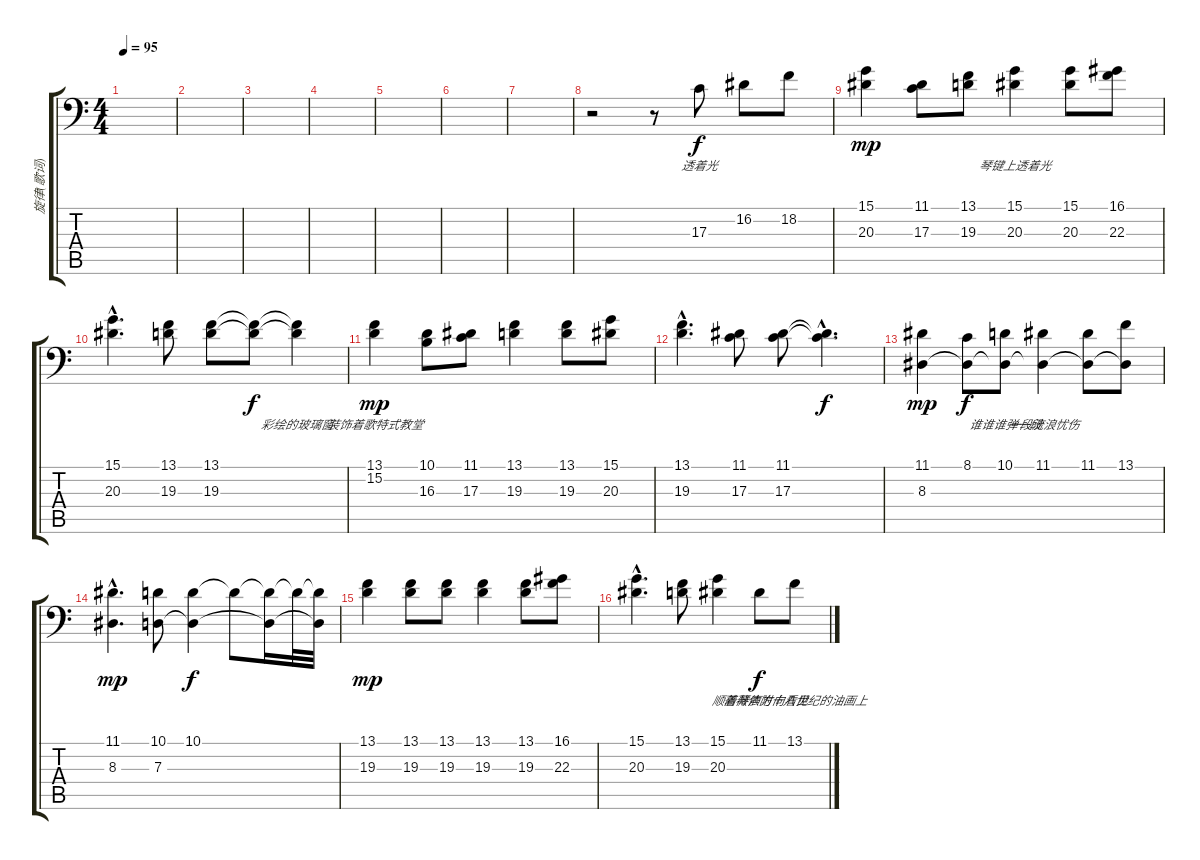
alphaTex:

\track ("旋律(歌词)" "旋律(歌词)") {instrument sopranosax}
\staff {score tabs}
\tuning (E3 B2 G2 D2 A1 E1) {hide}
\ts (4 4)
\tempo 95
\clef f4
\ks c
|
|
|
|
|
|
|
r.2 r.8 17.3.8{lyrics (0 "透着光") lyrics (1 "") lyrics (2 "") lyrics (3 "") lyrics (4 "")} 16.2.8{lyrics (0 "") lyrics (1 "") lyrics (2 "") lyrics (3 "") lyrics (4 "")} 18.2.8{lyrics (0 "") lyrics (1 "") lyrics (2 "") lyrics (3 "") lyrics (4 "")} |
(15.1 20.3).4{lyrics (0 "") lyrics (1 "") lyrics (2 "") lyrics (3 "") lyrics (4 "") dy mp} (11.1 17.3).8{lyrics (0 "") lyrics (1 "") lyrics (2 "") lyrics (3 "") lyrics (4 "")} (13.1 19.3).8{lyrics (0 "") lyrics (1 "") lyrics (2 "") lyrics (3 "") lyrics (4 "")} (15.1 20.3).4{lyrics (0 "琴键上透着光") lyrics (1 "") lyrics (2 "") lyrics (3 "") lyrics (4 "")} (15.1 20.3).8{lyrics (0 "") lyrics (1 "") lyrics (2 "") lyrics (3 "") lyrics (4 "")} (16.1 22.3).8{lyrics (0 "") lyrics (1 "") lyrics (2 "") lyrics (3 "") lyrics (4 "")} |
(15.1{hac} 20.3{hac}).4{d lyrics (0 "") lyrics (1 "") lyrics (2 "") lyrics (3 "") lyrics (4 "")} (13.1 19.3).8{lyrics (0 "") lyrics (1 "") lyrics (2 "") lyrics (3 "") lyrics (4 "")} (13.1 19.3).8{lyrics (0 "") lyrics (1 "") lyrics (2 "") lyrics (3 "") lyrics (4 "")} (13.1{t} 19.3{t}).8{lyrics (0 "") lyrics (1 "") lyrics (2 "") lyrics (3 "") lyrics (4 "") dy f} (13.1{t} 19.3{t}).4{lyrics (0 "彩绘的玻璃窗") lyrics (1 "") lyrics (2 "") lyrics (3 "") lyrics (4 "")} |
(13.1 15.2).4{lyrics (0 "装饰着歌特式教堂") lyrics (1 "") lyrics (2 "") lyrics (3 "") lyrics (4 "") dy mp} (10.1 16.3).8{lyrics (0 "") lyrics (1 "") lyrics (2 "") lyrics (3 "") lyrics (4 "")} (11.1 17.3).8{lyrics (0 "") lyrics (1 "") lyrics (2 "") lyrics (3 "") lyrics (4 "")} (13.1 19.3).4{lyrics (0 "") lyrics (1 "") lyrics (2 "") lyrics (3 "") lyrics (4 "")} (13.1 19.3).8{lyrics (0 "") lyrics (1 "") lyrics (2 "") lyrics (3 "") lyrics (4 "")} (15.1 20.3).8{lyrics (0 "") lyrics (1 "") lyrics (2 "") lyrics (3 "") lyrics (4 "")} |
(13.1{hac} 19.3{hac}).4{d lyrics (0 "") lyrics (1 "") lyrics (2 "") lyrics (3 "") lyrics (4 "")} (11.1 17.3).8{lyrics (0 "") lyrics (1 "") lyrics (2 "") lyrics (3 "") lyrics (4 "")} (11.1 17.3).8{lyrics (0 "") lyrics (1 "") lyrics (2 "") lyrics (3 "") lyrics (4 "")} (11.1{hac t} 17.3{hac t}).4{d lyrics (0 "") lyrics (1 "") lyrics (2 "") lyrics (3 "") lyrics (4 "") dy f} |
(11.1 8.3).4{lyrics (0 "") lyrics (1 "") lyrics (2 "") lyrics (3 "") lyrics (4 "") dy mp} (8.1 8.3{t}).8{lyrics (0 "") lyrics (1 "") lyrics (2 "") lyrics (3 "") lyrics (4 "") dy f} (10.1 8.3{t}).8{lyrics (0 "谁谁谁弹一段") lyrics (1 "") lyrics (2 "") lyrics (3 "") lyrics (4 "")} (11.1 8.3{t}).4{lyrics (0 "一段流浪忧伤") lyrics (1 "") lyrics (2 "") lyrics (3 "") lyrics (4 "")} (11.1 8.3{t}).8{lyrics (0 "") lyrics (1 "") lyrics (2 "") lyrics (3 "") lyrics (4 "")} (13.1 8.3{t}).8{lyrics (0 "") lyrics (1 "") lyrics (2 "") lyrics (3 "") lyrics (4 "")} |
(11.1{hac} 8.3{hac}).4{d lyrics (0 "") lyrics (1 "") lyrics (2 "") lyrics (3 "") lyrics (4 "") dy mp} (10.1 7.3).8{lyrics (0 "") lyrics (1 "") lyrics (2 "") lyrics (3 "") lyrics (4 "")} (10.1 7.3{t}).4{lyrics (0 "") lyrics (1 "") lyrics (2 "") lyrics (3 "") lyrics (4 "") dy f} 10.1{t}.8{lyrics (0 "") lyrics (1 "") lyrics (2 "") lyrics (3 "") lyrics (4 "")} (10.1{t} 7.3{t}).16{lyrics (0 "") lyrics (1 "") lyrics (2 "") lyrics (3 "") lyrics (4 "")} 10.1{t}.32{lyrics (0 "") lyrics (1 "") lyrics (2 "") lyrics (3 "") lyrics (4 "")} (10.1{t} 7.3{t}).32{lyrics (0 "") lyrics (1 "") lyrics (2 "") lyrics (3 "") lyrics (4 "")} |
(13.1 19.3).4{lyrics (0 "") lyrics (1 "") lyrics (2 "") lyrics (3 "") lyrics (4 "") dy mp} (13.1 19.3).8{lyrics (0 "") lyrics (1 "") lyrics (2 "") lyrics (3 "") lyrics (4 "")} (13.1 19.3).8{lyrics (0 "") lyrics (1 "") lyrics (2 "") lyrics (3 "") lyrics (4 "")} (13.1 19.3).4{lyrics (0 "") lyrics (1 "") lyrics (2 "") lyrics (3 "") lyrics (4 "")} (13.1 19.3).8{lyrics (0 "") lyrics (1 "") lyrics (2 "") lyrics (3 "") lyrics (4 "")} (16.1 22.3).8{lyrics (0 "") lyrics (1 "") lyrics (2 "") lyrics (3 "") lyrics (4 "")} |
(15.1{hac} 20.3{hac}).4{d lyrics (0 "") lyrics (1 "") lyrics (2 "") lyrics (3 "") lyrics (4 "")} (13.1 19.3).8{lyrics (0 "") lyrics (1 "") lyrics (2 "") lyrics (3 "") lyrics (4 "")} (15.1 20.3).4{lyrics (0 "") lyrics (1 "") lyrics (2 "") lyrics (3 "") lyrics (4 "")} 11.1.8{lyrics (0 "顺着琴声方向看见") lyrics (1 "") lyrics (2 "") lyrics (3 "") lyrics (4 "") dy f} 13.1.8{lyrics (0 "蔷薇依附十八世纪的油画上") lyrics (1 "") lyrics (2 "") lyrics (3 "") lyrics (4 "")}
